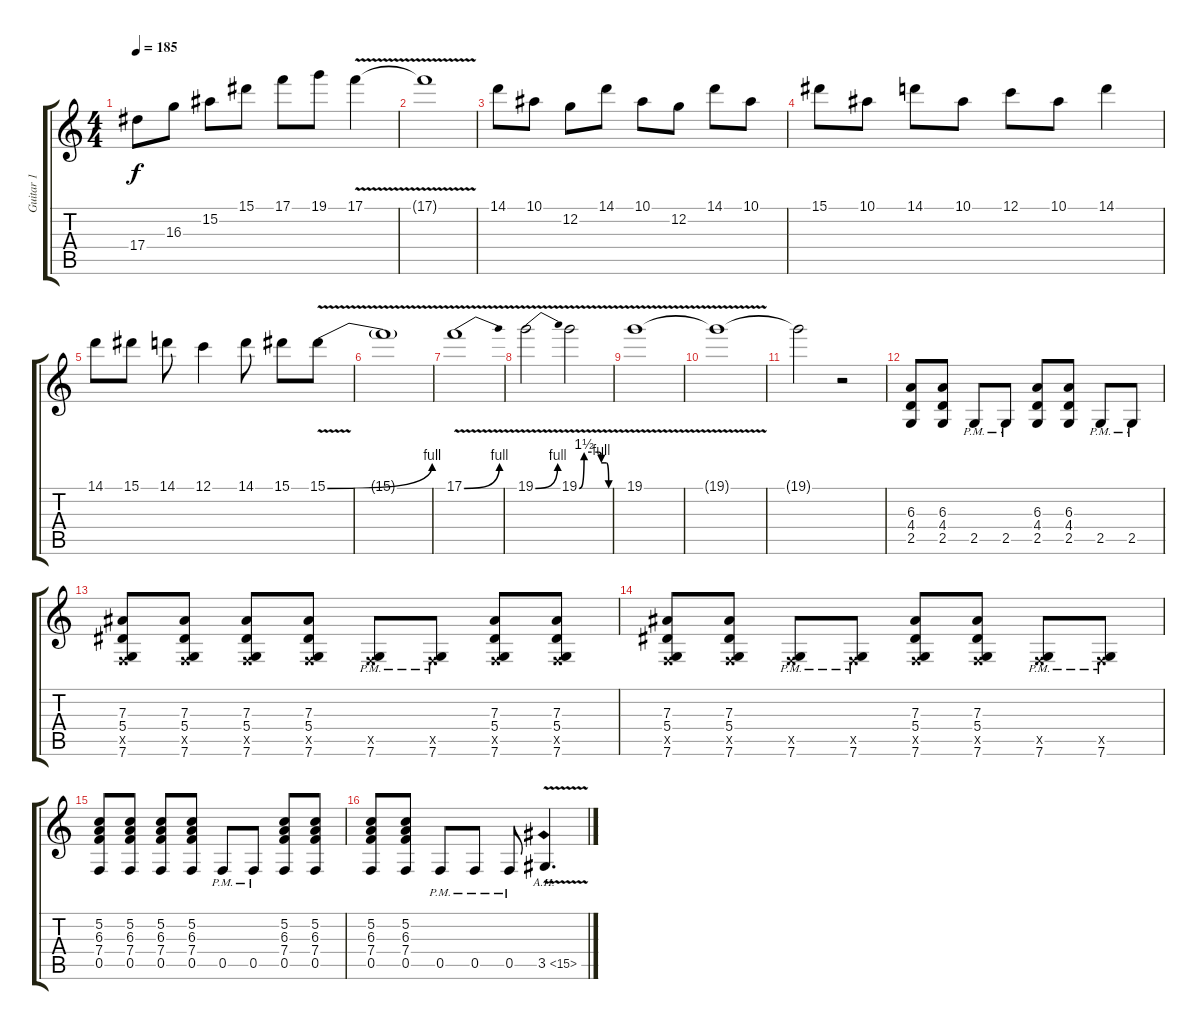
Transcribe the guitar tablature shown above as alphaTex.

\track ("Guitar 1" "Guitar 1") {instrument distortionguitar}
\staff {score tabs}
\tuning (C4 G3 Eb3 Bb2 F2 C2) {hide}
\ts (4 4)
\tempo 185
\clef g2
\ks c
17.4.8{dy f} 16.3.8 15.2.8 15.1.8 17.1.8 19.1.8 17.1{v}.4 |
17.1{t}.1 |
14.1.8 10.1.8 12.2.8 14.1.8 10.1.8 12.2.8 14.1.8 10.1.8 |
15.1.8 10.1.8 14.1.8 10.1.8 12.1.8 10.1.8 14.1.4 |
14.1.8 15.1.8 14.1.8 12.1.4 14.1.8 15.1.8 15.1{be (bend 0 0 60 4) v}.8 |
15.1{t}.1 |
17.1{be (bend 0 0 60 4) v}.1 |
19.1{be (bend 0 0 60 4) v}.2 19.1{be (custom 0 0 10 6 40 6 45 4 55 4 60 0) v}.2 |
19.1{v}.1 |
19.1{t}.1 |
19.1{t}.2 r.2 |
(6.3 4.4 2.5).8 (6.3 4.4 2.5).8 2.5{pm}.8 2.5{pm}.8 (6.3 4.4 2.5).8 (6.3 4.4 2.5).8 2.5{pm}.8 2.5{pm}.8 |
(7.3 5.4 0.5{x} 7.6).8 (7.3 5.4 0.5{x} 7.6).8 (7.3 5.4 0.5{x} 7.6).8 (7.3 5.4 0.5{x} 7.6).8 (0.5{x} 7.6{pm}).8 (0.5{x} 7.6{pm}).8 (7.3 5.4 0.5{x} 7.6).8 (7.3 5.4 0.5{x} 7.6).8 |
(7.3 5.4 0.5{x} 7.6).8 (7.3 5.4 0.5{x} 7.6).8 (0.5{x} 7.6{pm}).8 (0.5{x} 7.6{pm}).8 (7.3 5.4 0.5{x} 7.6).8 (7.3 5.4 0.5{x} 7.6).8 (0.5{x} 7.6{pm}).8 (0.5{x} 7.6{pm}).8 |
(5.2 6.3 7.4 0.5).8 (5.2 6.3 7.4 0.5).8 (5.2 6.3 7.4 0.5).8 (5.2 6.3 7.4 0.5).8 0.5{pm}.8 0.5{pm}.8 (5.2 6.3 7.4 0.5).8 (5.2 6.3 7.4 0.5).8 |
(5.2 6.3 7.4 0.5).8 (5.2 6.3 7.4 0.5).8 0.5{pm}.8 0.5{pm}.8 0.5{pm}.8 3.5{ah 12 v}.4{d}
